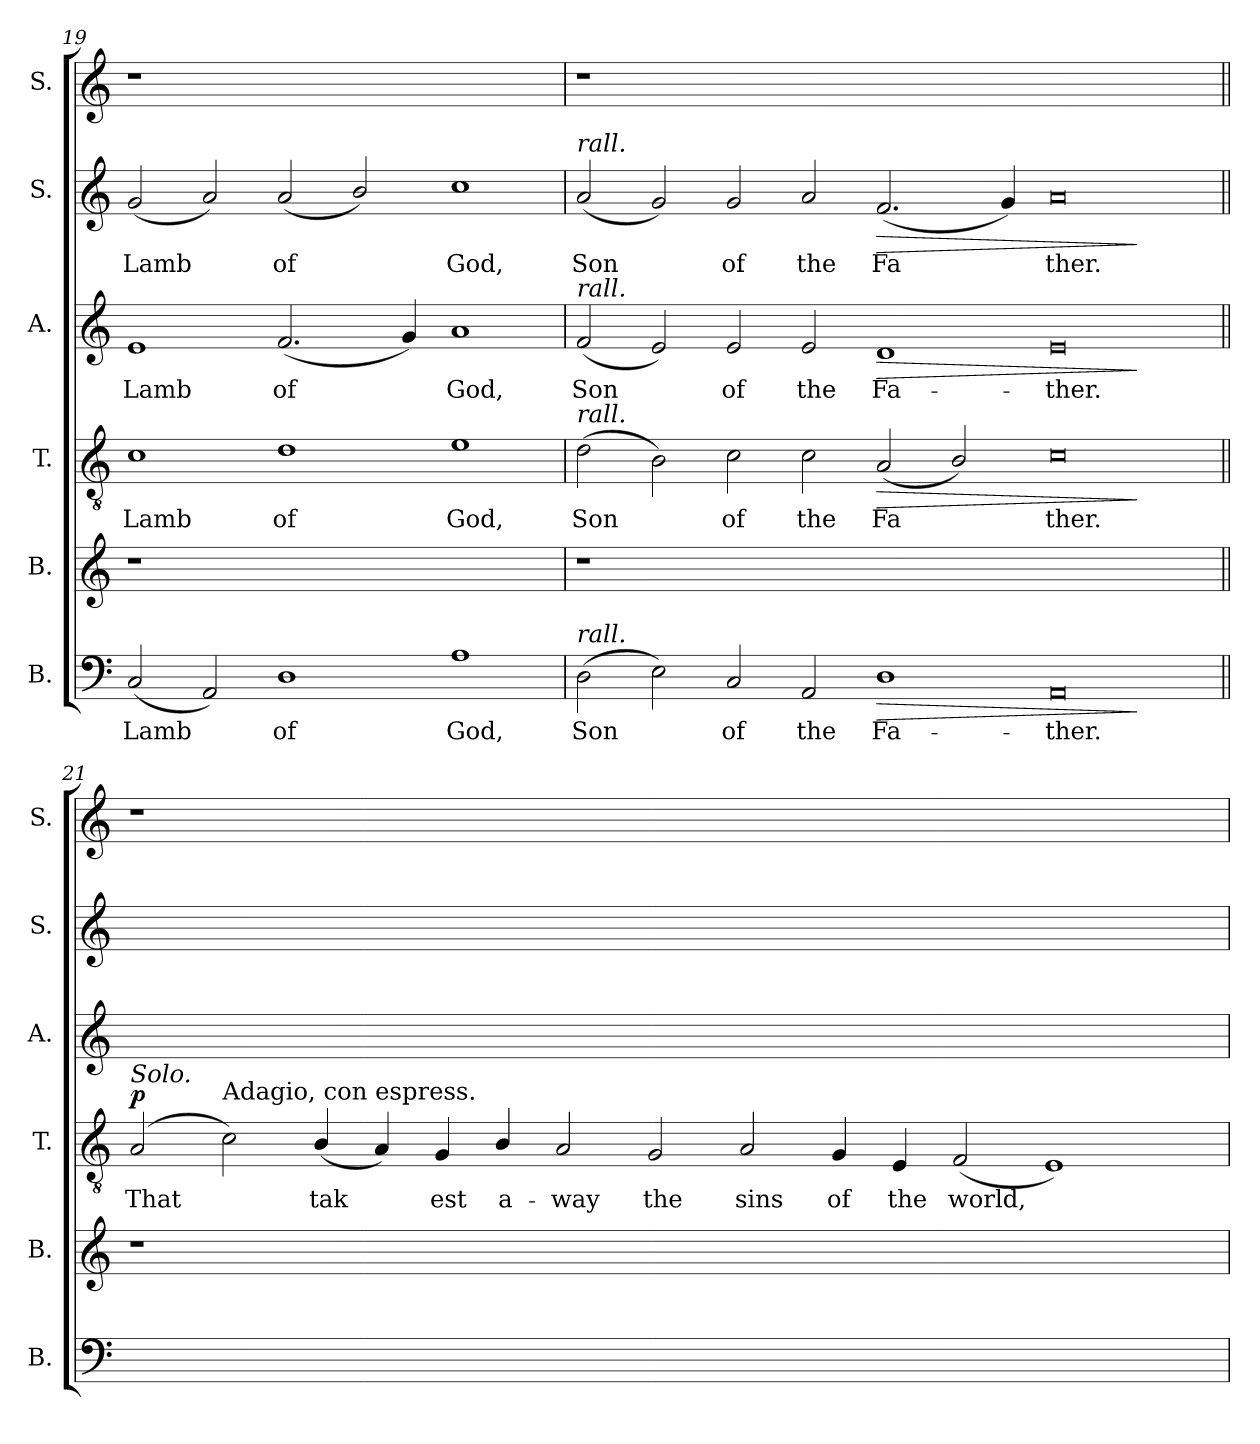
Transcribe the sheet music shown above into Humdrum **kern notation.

**kern	**text	**dynam	**kern	**kern	**text	**dynam	**kern	**text	**dynam	**kern	**text	**dynam	**kern
*part6	*part6	*part6	*part5	*part4	*part4	*part4	*part3	*part3	*part3	*part2	*part2	*part2	*part1
*staff6	*staff6	*staff6	*staff5	*staff4	*staff4	*staff4	*staff3	*staff3	*staff3	*staff2	*staff2	*staff2	*staff1
*I"B.	*	*	*I"B.	*I"T.	*	*	*I"A.	*	*	*I"S.	*	*	*I"S.
*I'B.	*	*	*I'B.	*I'T.	*	*	*I'A.	*	*	*I'S.	*	*	*I'S.
*clefF4	*	*	*clefG2	*clefGv2	*	*	*clefG2	*	*	*clefG2	*	*	*clefG2
*k[]	*	*	*k[]	*k[]	*	*	*k[]	*	*	*k[]	*	*	*k[]
=19	=19	=19	=19	=19	=19	=19	=19	=19	=19	=19	=19	=19	=19
!	!LO:LY:b	!	!	!	!LO:LY:b	!	!	!LO:LY:b	!	!	!LO:LY:b	!	!
(<2C/	Lamb	.	1r	1c	Lamb	.	1e	Lamb	.	(<2g/	Lamb	.	1r
2AA/)	.	.	.	.	.	.	.	.	.	2a/)	.	.	.
!	!LO:LY:b	!	!	!	!LO:LY:b	!	!	!LO:LY:b	!	!	!LO:LY:b	!	!
1D	of	.	0ryy	1d	of	.	(<2.f/	of	.	(<2a/	of	.	0ryy
.	.	.	.	.	.	.	.	.	.	2b/)	.	.	.
.	.	.	.	.	.	.	4g/)	.	.	.	.	.	.
!	!LO:LY:b	!	!	!	!LO:LY:b	!	!	!LO:LY:b	!	!	!LO:LY:b	!	!
1A	God,	.	.	1e	God,	.	1a	God,	.	1cc	God,	.	.
=20	=20	=20	=20	=20	=20	=20	=20	=20	=20	=20	=20	=20	=20
!	!	!	!	!	!	!	!	!	!	!LO:TX:a:i:t=rall.	!	!	!
!	!	!	!	!	!	!	!LO:TX:a:i:t=rall.	!	!	!	!	!	!
!	!	!	!	!LO:TX:a:i:t=rall.	!	!	!	!	!	!	!	!	!
!LO:TX:a:i:t=rall.	!	!	!	!	!	!	!	!	!	!	!	!	!
!	!LO:LY:b	!	!	!	!LO:LY:b	!	!	!LO:LY:b	!	!	!LO:LY:b	!	!
(>2D\	Son	.	1r	(>2d\	Son	.	(<2f/	Son	.	(<2a/	Son	.	1r
2E\)	.	.	.	2B\)	.	.	2e/)	.	.	2g/)	.	.	.
!	!LO:LY:b	!	!	!	!LO:LY:b	!	!	!LO:LY:b	!	!	!LO:LY:b	!	!
2C/	of	.	00ryy	2c\	of	.	2e/	of	.	2g/	of	.	00ryy
!	!LO:LY:b	!	!	!	!LO:LY:b	!	!	!LO:LY:b	!	!	!LO:LY:b	!	!
2AA/	the	.	.	2c\	the	.	2e/	the	.	2a/	the	.	.
!	!LO:LY:b	!LO:HP:b	!	!	!LO:LY:b	!LO:HP:b	!	!LO:LY:b	!LO:HP:b	!	!LO:LY:b	!LO:HP:b	!
1D	Fa-	>	.	(<2A/	Fa	>	1d	Fa-	>	(<2.f/	Fa	>	.
.	.	.	.	2B/)	.	.	.	.	.	.	.	.	.
.	.	.	.	.	.	.	.	.	.	4g/)	.	.	.
!	!LO:LY:b	!	!	!	!LO:LY:b	!	!	!LO:LY:b	!	!	!LO:LY:b	!	!
0AA	-ther.	.	.	0c	ther.	.	0e	-ther.	.	0a	ther.	.	.
.	.	]	.	.	.	]	.	.	]	.	.	]	.
!!LO:PB:g=z
=21||	=21||	=21||	=21||	=21||	=21||	=21||	=21||	=21||	=21||	=21||	=21||	=21||	=21||
!	!	!	!	!LO:TX:a:i:t=Solo.	!	!	!	!	!	!	!	!	!
!	!	!	!	!	!LO:LY:b	!LO:DY:b	!	!	!	!	!	!	!
1ryy	.	.	1r	(<2A/	That	p	1ryy	.	.	1ryy	.	.	1r
!	!	!	!	!LO:TX:a:t=Adagio, con espress.	!	!	!	!	!	!	!	!	!
.	.	.	.	2c\)	.	.	.	.	.	.	.	.	.
!	!	!	!	!	!LO:LY:b	!	!	!	!	!	!	!	!
1ryy	.	.	00ryy	(<4B/	tak	.	1ryy	.	.	1ryy	.	.	00ryy
.	.	.	.	4A/)	.	.	.	.	.	.	.	.	.
!	!	!	!	!	!LO:LY:b	!	!	!	!	!	!	!	!
.	.	.	.	4G/	est	.	.	.	.	.	.	.	.
!	!	!	!	!	!LO:LY:b	!	!	!	!	!	!	!	!
.	.	.	.	4B/	a-	.	.	.	.	.	.	.	.
!	!	!	!	!	!LO:LY:b	!	!	!	!	!	!	!	!
1ryy	.	.	.	2A/	-way	.	1ryy	.	.	1ryy	.	.	.
!	!	!	!	!	!LO:LY:b	!	!	!	!	!	!	!	!
.	.	.	.	2G/	the	.	.	.	.	.	.	.	.
!	!	!	!	!	!LO:LY:b	!	!	!	!	!	!	!	!
1ryy	.	.	.	2A/	sins	.	1ryy	.	.	1ryy	.	.	.
!	!	!	!	!	!LO:LY:b	!	!	!	!	!	!	!	!
.	.	.	.	4G/	of	.	.	.	.	.	.	.	.
!	!	!	!	!	!LO:LY:b	!	!	!	!	!	!	!	!
.	.	.	.	4E/	the	.	.	.	.	.	.	.	.
!	!	!	!	!	!LO:LY:b	!	!	!	!	!	!	!	!
1ryy	.	.	.	(<2F/	world,	.	1ryy	.	.	1ryy	.	.	.
.	.	.	.	1E)	.	.	.	.	.	.	.	.	.
2ryy	.	.	2ryy	.	.	.	2ryy	.	.	2ryy	.	.	2ryy
=	=	=	=	=	=	=	=	=	=	=	=	=	=
*-	*-	*-	*-	*-	*-	*-	*-	*-	*-	*-	*-	*-	*-
